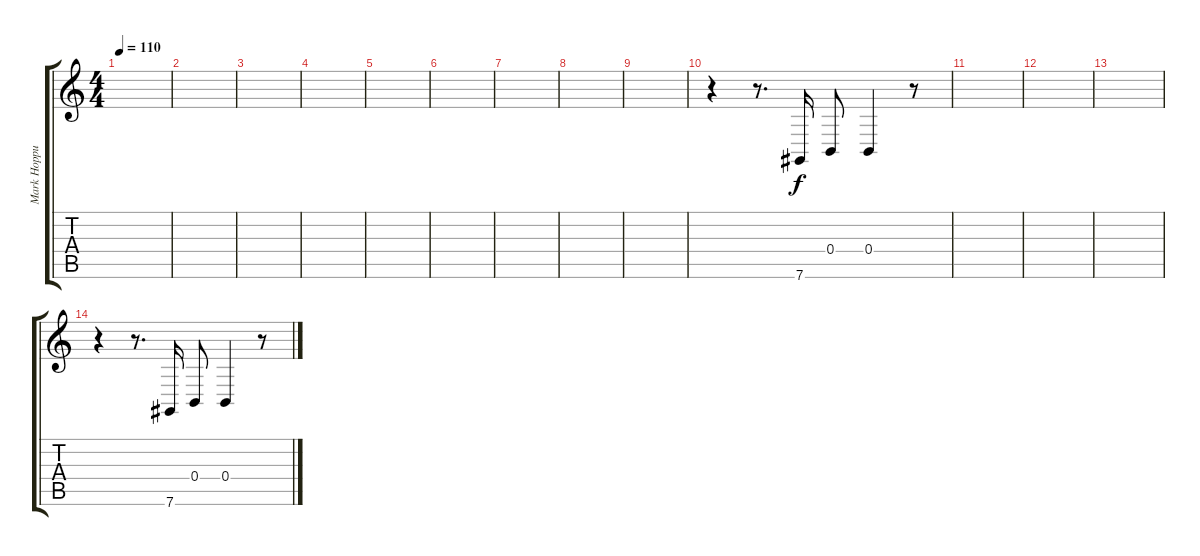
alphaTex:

\track ("Mark Hoppus Lead Voice" "Mark Hoppu") {instrument bassoon}
\staff {score tabs}
\tuning (Db4 Ab3 E3 B2 Gb2 Db2) {hide}
\ts (4 4)
\tempo 110
\clef g2
\ks c
|
|
|
|
|
|
|
|
|
r.4 r.8{d} 7.6.16 0.4.8 0.4.4 r.8 |
|
|
|
r.4 r.8{d} 7.6.16 0.4.8 0.4.4 r.8
